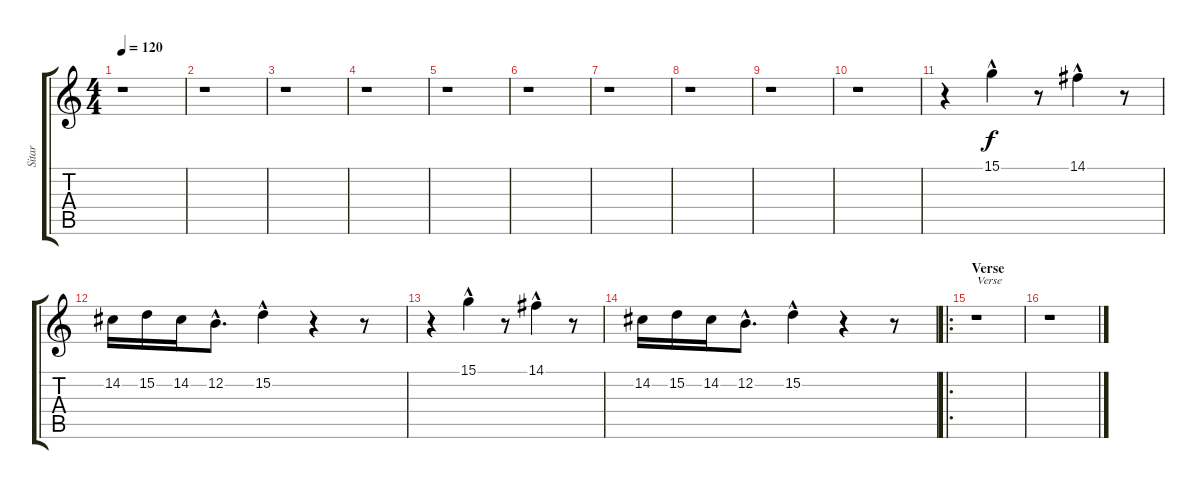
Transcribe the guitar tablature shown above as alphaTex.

\track ("Sitar" "Sitar") {instrument sitar}
\staff {score tabs}
\tuning (E4 B3 G3 D3 A2 E2) {hide}
\ts (4 4)
\tempo 120
\clef g2
\ks c
r.1{dy f} |
r.1 |
r.1 |
r.1 |
r.1 |
r.1 |
r.1 |
r.1 |
r.1 |
r.1 |
r.4 15.1{hac}.4 r.8 14.1{hac}.4 r.8 |
14.2.16 15.2.16 14.2.16 12.2{hac}.8{d} 15.2{hac}.4 r.4 r.8 |
r.4 15.1{hac}.4 r.8 14.1{hac}.4 r.8 |
14.2.16 15.2.16 14.2.16 12.2{hac}.8{d} 15.2{hac}.4 r.4 r.8 |
\ro
\section ("" "Verse")
r.1{txt "Verse"} |
r.1
